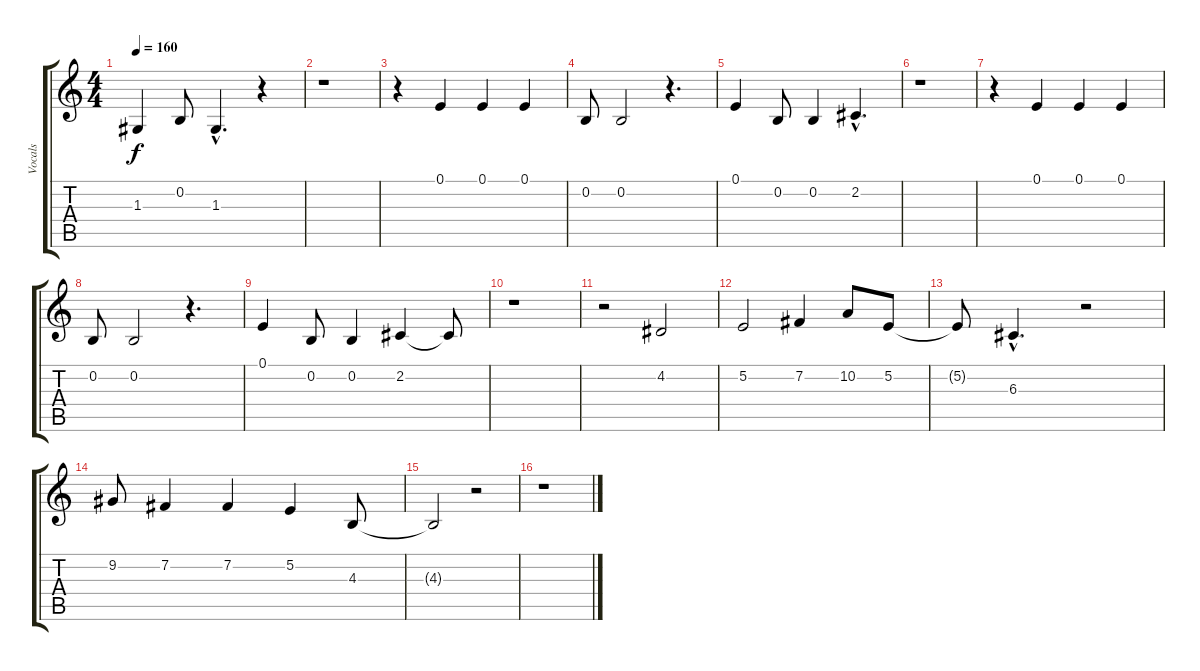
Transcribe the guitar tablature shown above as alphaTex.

\track ("Vocals" "Vocals") {instrument lead1square}
\staff {score tabs}
\tuning (E4 B3 G3 D3 A2 E2) {hide}
\ts (4 4)
\tempo 160
\clef g2
\ks c
1.3.4{dy f} 0.2.8 1.3{hac}.4{d} r.4 |
r.1 |
r.4 0.1.4 0.1.4 0.1.4 |
0.2.8 0.2.2 r.4{d} |
0.1.4 0.2.8 0.2.4 2.2{hac}.4{d} |
r.1 |
r.4 0.1.4 0.1.4 0.1.4 |
0.2.8 0.2.2 r.4{d} |
0.1.4 0.2.8 0.2.4 2.2.4 2.2{t}.8 |
r.1 |
r.2 4.2.2 |
5.2.2 7.2.4 10.2.8 5.2.8 |
5.2{t}.8 6.3{hac}.4{d} r.2 |
9.2.8 7.2.4 7.2.4 5.2.4 4.3.8 |
4.3{t}.2 r.2 |
r.1
